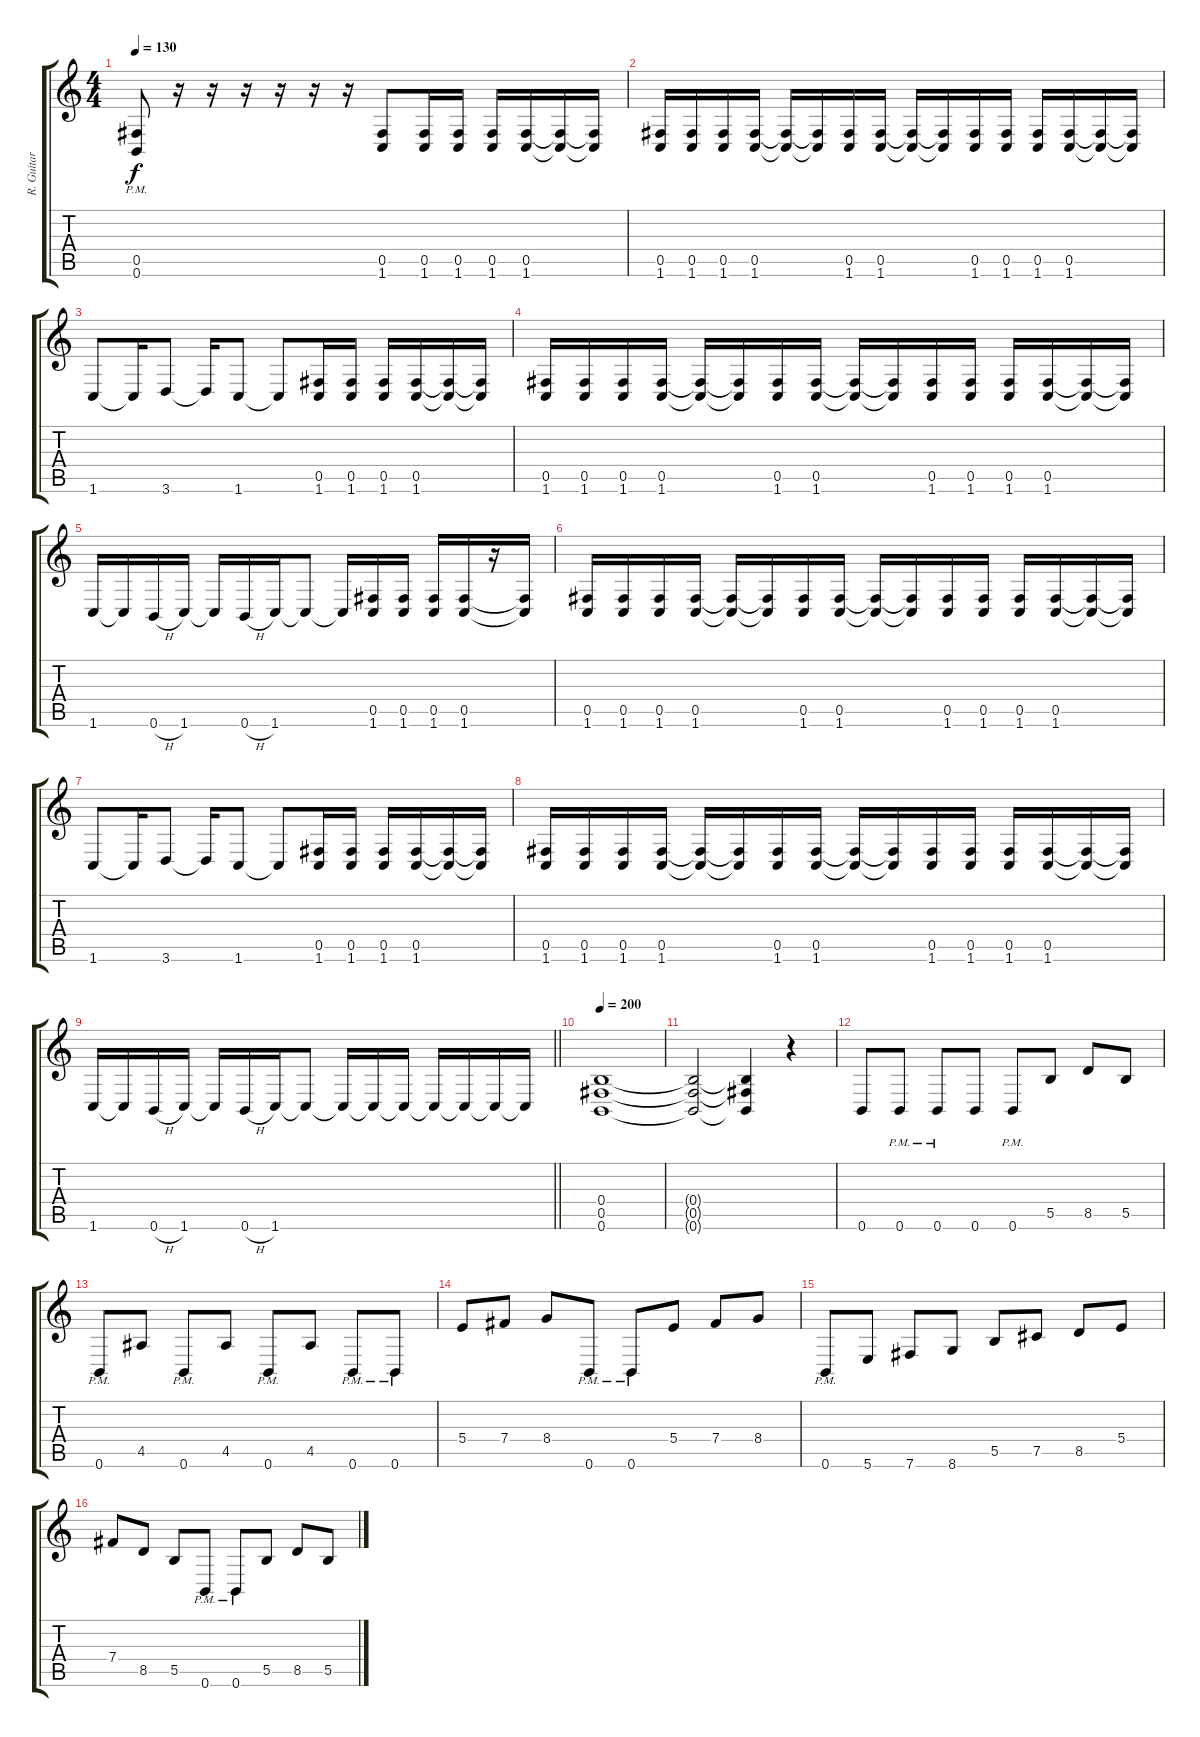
\track ("R. Guitar" "R. Guitar") {instrument distortionguitar}
\staff {score tabs}
\tuning (Db4 Ab3 E3 B2 Gb2 B1) {hide}
\ts (4 4)
\tempo 130
\clef g2
\ks c
(0.5{pm} 0.6{pm}).8{dy f} r.16 r.16 r.16 r.16 r.16 r.16 (0.5 1.6).8 (0.5 1.6).16 (0.5 1.6).16 (0.5 1.6).16 (0.5 1.6).16 (0.5{t} 1.6{t}).16 (0.5{t} 1.6{t}).16 |
(0.5 1.6).16 (0.5 1.6).16 (0.5 1.6).16 (0.5 1.6).16 (0.5{t} 1.6{t}).16 (0.5{t} 1.6{t}).16 (0.5 1.6).16 (0.5 1.6).16 (0.5{t} 1.6{t}).16 (0.5{t} 1.6{t}).16 (0.5 1.6).16 (0.5 1.6).16 (0.5 1.6).16 (0.5 1.6).16 (0.5{t} 1.6{t}).16 (0.5{t} 1.6{t}).16 |
1.6.8 1.6{t}.16 3.6.8 3.6{t}.16 1.6.8 1.6{t}.8 (0.5 1.6).16 (0.5 1.6).16 (0.5 1.6).16 (0.5 1.6).16 (0.5{t} 1.6{t}).16 (0.5{t} 1.6{t}).16 |
(0.5 1.6).16 (0.5 1.6).16 (0.5 1.6).16 (0.5 1.6).16 (0.5{t} 1.6{t}).16 (0.5{t} 1.6{t}).16 (0.5 1.6).16 (0.5 1.6).16 (0.5{t} 1.6{t}).16 (0.5{t} 1.6{t}).16 (0.5 1.6).16 (0.5 1.6).16 (0.5 1.6).16 (0.5 1.6).16 (0.5{t} 1.6{t}).16 (0.5{t} 1.6{t}).16 |
1.6.16 1.6{t}.16 0.6{h}.16 1.6.16 1.6{t}.16 0.6{h}.16 1.6.16 1.6{t}.8 1.6{t}.16 (0.5 1.6).16 (0.5 1.6).16 (0.5 1.6).16 (0.5 1.6).16 r.16 (0.5{t} 1.6{t}).16 |
(0.5 1.6).16 (0.5 1.6).16 (0.5 1.6).16 (0.5 1.6).16 (0.5{t} 1.6{t}).16 (0.5{t} 1.6{t}).16 (0.5 1.6).16 (0.5 1.6).16 (0.5{t} 1.6{t}).16 (0.5{t} 1.6{t}).16 (0.5 1.6).16 (0.5 1.6).16 (0.5 1.6).16 (0.5 1.6).16 (0.5{t} 1.6{t}).16 (0.5{t} 1.6{t}).16 |
1.6.8 1.6{t}.16 3.6.8 3.6{t}.16 1.6.8 1.6{t}.8 (0.5 1.6).16 (0.5 1.6).16 (0.5 1.6).16 (0.5 1.6).16 (0.5{t} 1.6{t}).16 (0.5{t} 1.6{t}).16 |
(0.5 1.6).16 (0.5 1.6).16 (0.5 1.6).16 (0.5 1.6).16 (0.5{t} 1.6{t}).16 (0.5{t} 1.6{t}).16 (0.5 1.6).16 (0.5 1.6).16 (0.5{t} 1.6{t}).16 (0.5{t} 1.6{t}).16 (0.5 1.6).16 (0.5 1.6).16 (0.5 1.6).16 (0.5 1.6).16 (0.5{t} 1.6{t}).16 (0.5{t} 1.6{t}).16 |
\barLineRight lightlight
1.6.16 1.6{t}.16 0.6{h}.16 1.6.16 1.6{t}.16 0.6{h}.16 1.6.16 1.6{t}.8 1.6{t}.16 1.6{t}.16 1.6{t}.16 1.6{t}.16 1.6{t}.16 1.6{t}.16 1.6{t}.16 |
\section ("" "")
\tempo 200
(0.4 0.5 0.6).1 |
(0.4{t} 0.5{t} 0.6{t}).2 (0.4{t} 0.5{t} 0.6{t}).4 r.4 |
0.6.8 0.6{pm}.8 0.6{pm}.8 0.6.8 0.6{pm}.8 5.5.8 8.5.8 5.5.8 |
0.6{pm}.8 4.5.8 0.6{pm}.8 4.5.8 0.6{pm}.8 4.5.8 0.6{pm}.8 0.6{pm}.8 |
5.4.8 7.4.8 8.4.8 0.6{pm}.8 0.6{pm}.8 5.4.8 7.4.8 8.4.8 |
0.6{pm}.8 5.6.8 7.6.8 8.6.8 5.5.8 7.5.8 8.5.8 5.4.8 |
7.4.8 8.5.8 5.5.8 0.6{pm}.8 0.6{pm}.8 5.5.8 8.5.8 5.5.8
